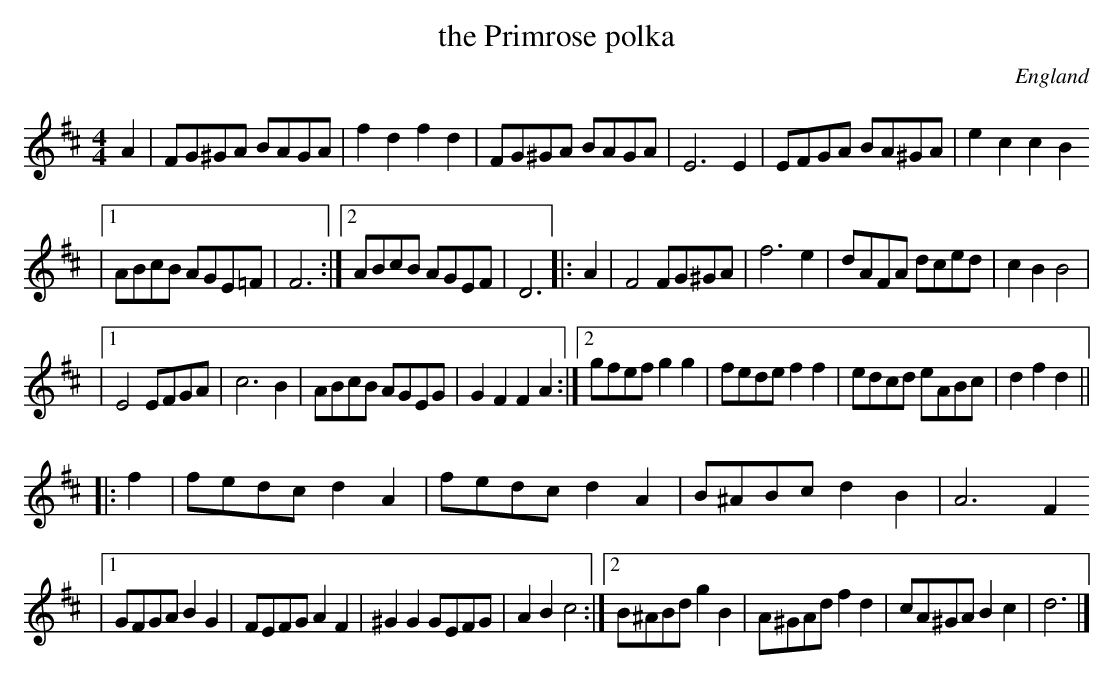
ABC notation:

X:1
T:the Primrose polka
M:4/4
O:England
K:D
A2|\
FG^GA BAGA | f2d2 f2d2 | \
FG^GA BAGA | E6 E2 | \
EFGA BA^GA | e2c2 c2B2
 |1 ABcB AGE=F|F6 :|2 ABcB AGEF|D6 |: \
A2|\
F4 FG^GA | f6 e2 | \
dAFA dced| c2B2 B4 |
 |1 E4 EFGA|c6 B2|ABcB AGEG|G2F2 F2A2\
:|2 gfef g2g2|fede f2f2|edcd eABc|d2f2 d2||
|:f2|\
fedc d2A2|fedc d2A2|B^ABc d2B2|A6 F2
|1 GFGA B2G2|FEFG A2F2|^G2G2 GEFG|A2B2 c4\
:|2B^ABd g2B2|A^GAd f2d2|cA^GA B2c2|d6|]
